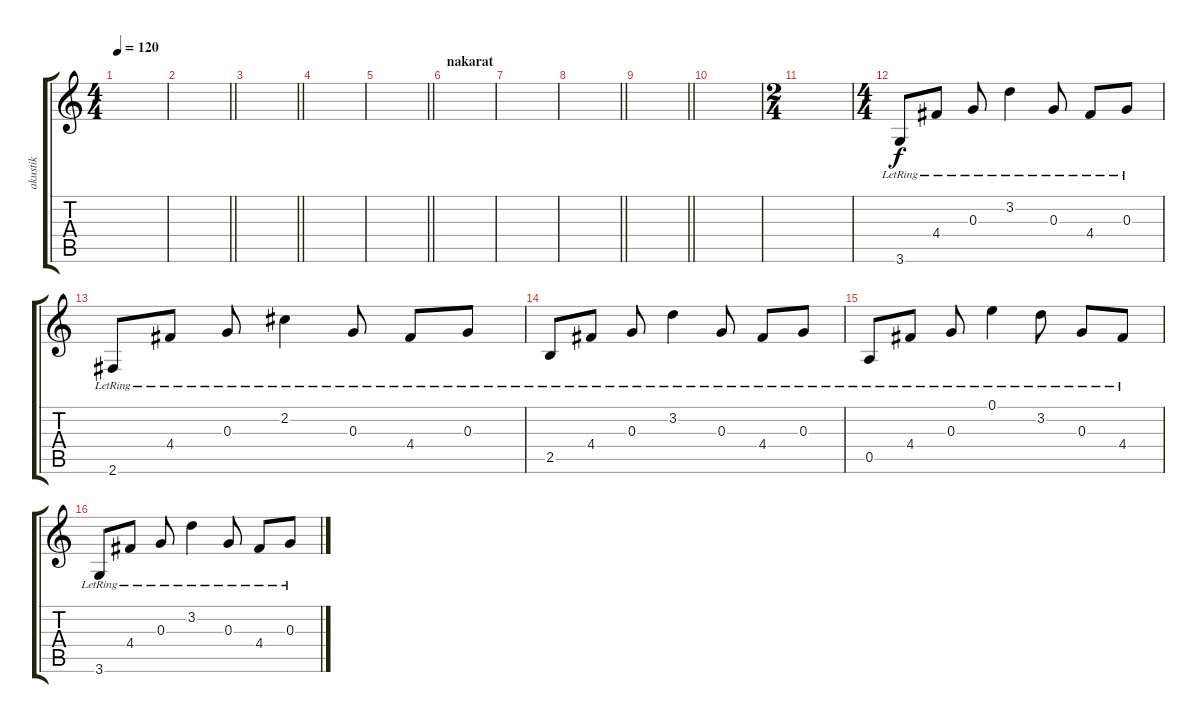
\track ("akustik" "akustik") {instrument acousticguitarsteel}
\staff {score tabs}
\tuning (E4 B3 G3 D3 A2 E2) {hide}
\ts (4 4)
\tempo 120
\clef g2
\ks c
|
\barLineRight lightlight
|
\barLineRight lightlight
|
|
\barLineRight lightlight
|
\section ("" "nakarat")
|
|
\barLineRight lightlight
|
\barLineRight lightlight
|
|
\ts (2 4)
|
\ts (4 4)
3.6{lr}.8 4.4{lr}.8 0.3{lr}.8 3.2{lr}.4 0.3{lr}.8 4.4{lr}.8 0.3{lr}.8 |
2.6{lr}.8 4.4{lr}.8 0.3{lr}.8 2.2{lr}.4 0.3{lr}.8 4.4{lr}.8 0.3{lr}.8 |
2.5{lr}.8 4.4{lr}.8 0.3{lr}.8 3.2{lr}.4 0.3{lr}.8 4.4{lr}.8 0.3{lr}.8 |
0.5{lr}.8 4.4{lr}.8 0.3{lr}.8 0.1{lr}.4 3.2{lr}.8 0.3{lr}.8 4.4{lr}.8 |
3.6{lr}.8 4.4{lr}.8 0.3{lr}.8 3.2{lr}.4 0.3{lr}.8 4.4{lr}.8 0.3{lr}.8
